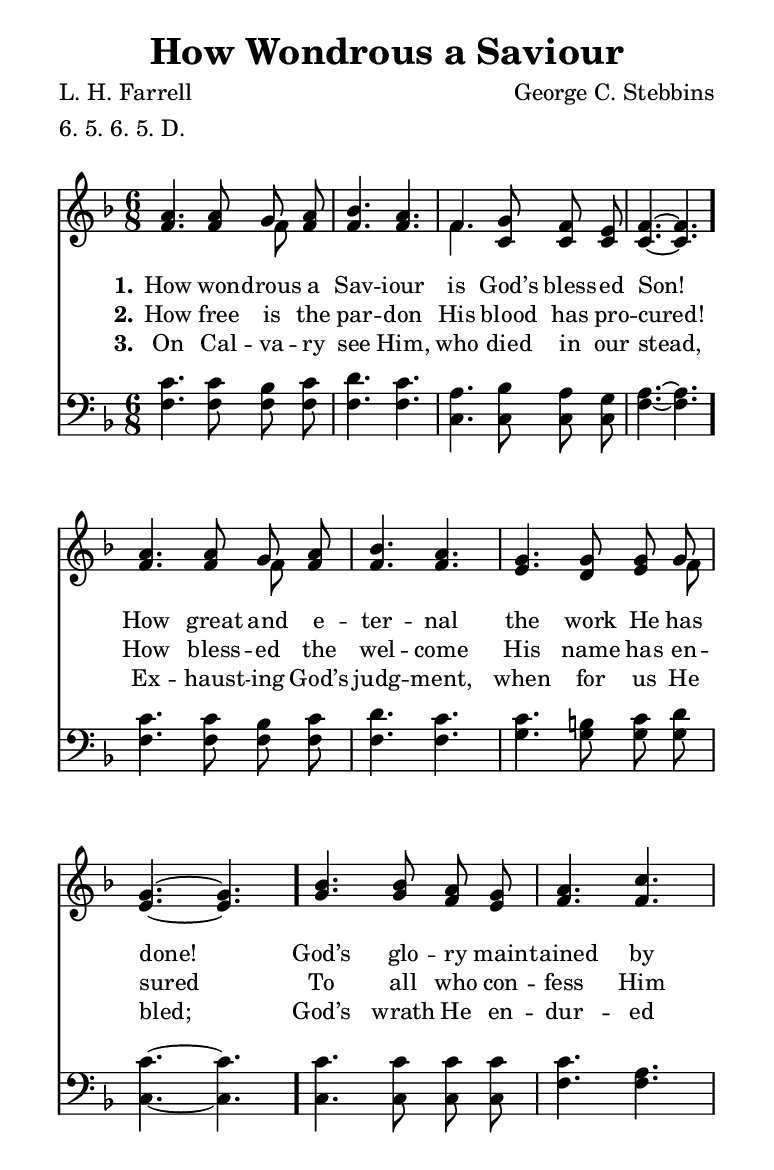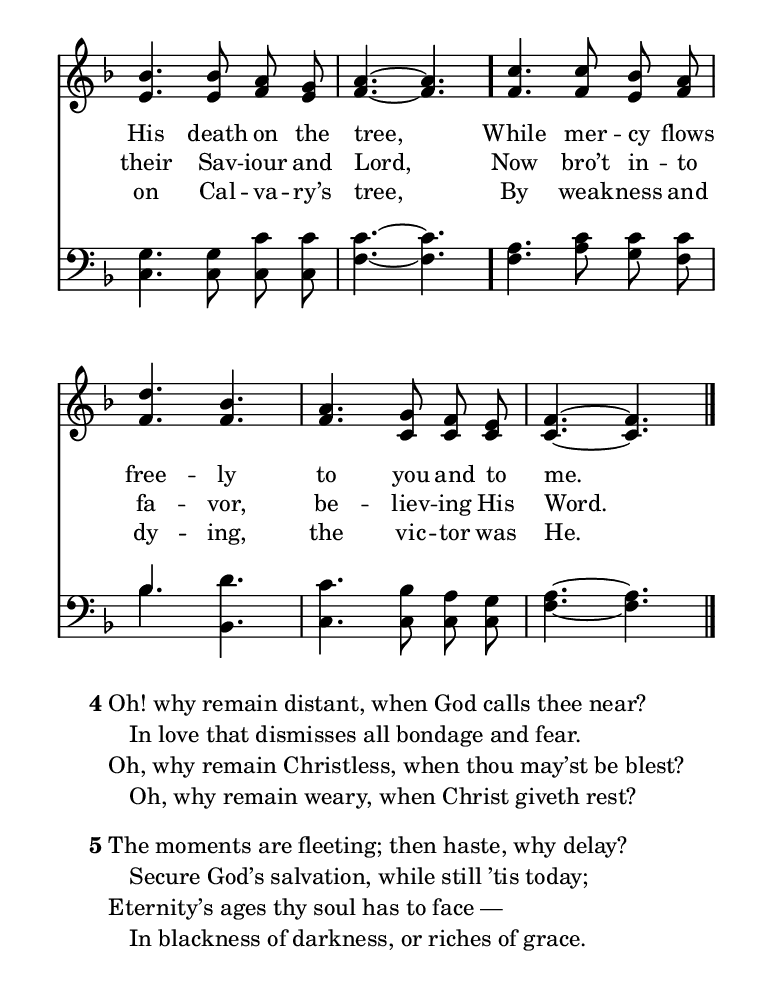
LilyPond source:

\include "common/global.ily"
\paper {
  \include "common/paper.ily"
  system-count = #(cond (is-eogsized 4) (#t #f))
}

\header{
  %gospel
  hymnnumber = "372"
  title = "How Wondrous a Saviour"
  tunename = "Take Time to Be Holy"
  meter = "6. 5. 6. 5. D."
  poet = "L. H. Farrell"
  composer = "George C. Stebbins"
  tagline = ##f
}

global = {
  \include "common/overrides.ily"
  \override Staff.TimeSignature.style = #'numbered
  \time 6/8
  \override Score.MetronomeMark.transparent = ##t % hide all fermata changes too
  \tempo 8=140
  \key f \major
  \autoBeamOff
}

patternA = { c4. c8 c c | c4. c | c c8 c c | c4. c }

notesSoprano = {
\global
\relative c'' {

  \changePitch \patternA { a a g a | bes a | f g f e | f ~ f }
  \changePitch \patternA { a a g a | bes a | g g g g | g ~ g }
  \changePitch \patternA { bes bes a g | a c | bes bes a g | a ~ a }
  \changePitch \patternA { c c bes a | d bes | a g f e | f ~ f }

  \bar "|."

}
}

notesAlto = {
\global
\relative e' {

  \changePitch \patternA { f f f f | f f | f c c c | c ~ c }
  \changePitch \patternA { f f f f | f f | e d e f | e ~ e }
  \changePitch \patternA { g g f e | f f | e e f e | f ~ f }
  \changePitch \patternA { f f e f | f f | f c c c | c ~ c }

}
}

notesTenor = {
\global
\relative a {

  \changePitch \patternA { c c bes c | d c | a bes a g | a ~ a }
  \changePitch \patternA { c c bes c | d c | c b c d | c ~ c }
  \changePitch \patternA { c c c c | c a | g g c c | c ~ c }
  \changePitch \patternA { a c c c | bes d | c bes a g | a ~ a }

}
}

notesBass = {
\global
\relative f {

  \changePitch \patternA { f f f f | f f | c c c c | f ~ f }
  \changePitch \patternA { f f f f | f f | g g g g | c, ~ c }
  \changePitch \patternA { c c c c | f f | c c c c | f ~ f }
  \changePitch \patternA { f a g f | bes bes, | c c c c | f ~ f }

}
}

wordsA = \lyricmode {
\set stanza = "1."

How won -- drous a Sav -- iour is God’s bless -- ed Son! \bar "."
How great and e -- ter -- nal the work He has done! \bar "."
God’s glo -- ry main -- tained by His death on the tree, \bar "."
While mer -- cy flows free -- ly to you and to me. \bar "."

}

wordsB = \lyricmode {
\set stanza = "2."

How free is the par -- don His blood has pro -- cured!
How bless -- ed the wel -- come His name has en -- sured
To all who con -- fess Him their Sav -- iour and Lord,
Now bro’t in -- to fa -- vor, be -- liev -- ing His Word.

}

wordsC = \lyricmode {
\set stanza = "3."

On Cal -- va -- ry see Him, who died in our stead,
Ex -- haust -- ing God’s judg -- ment, when for us He bled;
God’s wrath He en -- dur -- ed on Cal -- va -- ry’s tree,
By weak -- ness and dy -- ing, the vic -- tor was He.

}

wordsD = \markuplist {

\line { Oh! why remain distant, when God calls thee near? }
\line { { \hspace #2 } In love that dismisses all bondage and fear. }
\line { Oh, why remain Christless, when thou may’st be blest? }
\line { { \hspace #2 } Oh, why remain weary, when Christ giveth rest? }

}

wordsE = \markuplist {

\line { The moments are fleeting; then haste, why delay? }
\line { { \hspace #2 } Secure God’s salvation, while still ’tis today; }
\line { Eternity’s ages thy soul has to face — }
\line { { \hspace #2 } In blackness of darkness, or riches of grace. }

}

\score {
  \context ChoirStaff <<
    \context Staff = upper <<
      \set Staff.autoBeaming = ##f
      \set ChoirStaff.systemStartDelimiter = #'SystemStartBar
      \set ChoirStaff.printPartCombineTexts = ##f
      \partcombine #'(2 . 11) \notesSoprano \notesAlto
      \context NullVoice = sopranos { \voiceOne << \notesSoprano >> }
      \context Lyrics = one   \lyricsto sopranos \wordsA
      \context Lyrics = two   \lyricsto sopranos \wordsB
      \context Lyrics = three \lyricsto sopranos \wordsC
    >>
    \context Staff = men <<
      \set Staff.autoBeaming = ##f
      \clef bass
      \set ChoirStaff.printPartCombineTexts = ##f
      \partcombine #'(2 . 11) \notesTenor \notesBass
    >>
  >>
  \layout {
    \include "common/layout.ily"
  }
  #(cond ((ly:get-option 'eog-midi-permitted) #{ \midi{
    \include "common/midi.ily"
  } #}))
}

\markup { \fill-line { \vcenter \column {
  \vspace #1
  \line{ \bold 4 \column { \wordsD } } \combine \null \vspace #0.4
  \line{ \bold 5 \column { \wordsE } }
  \vspace #1
} } }

\version "2.19.49"  % necessary for upgrading to future LilyPond versions.

% vi:set et ts=2 sw=2 ai nocindent syntax=lilypond:
